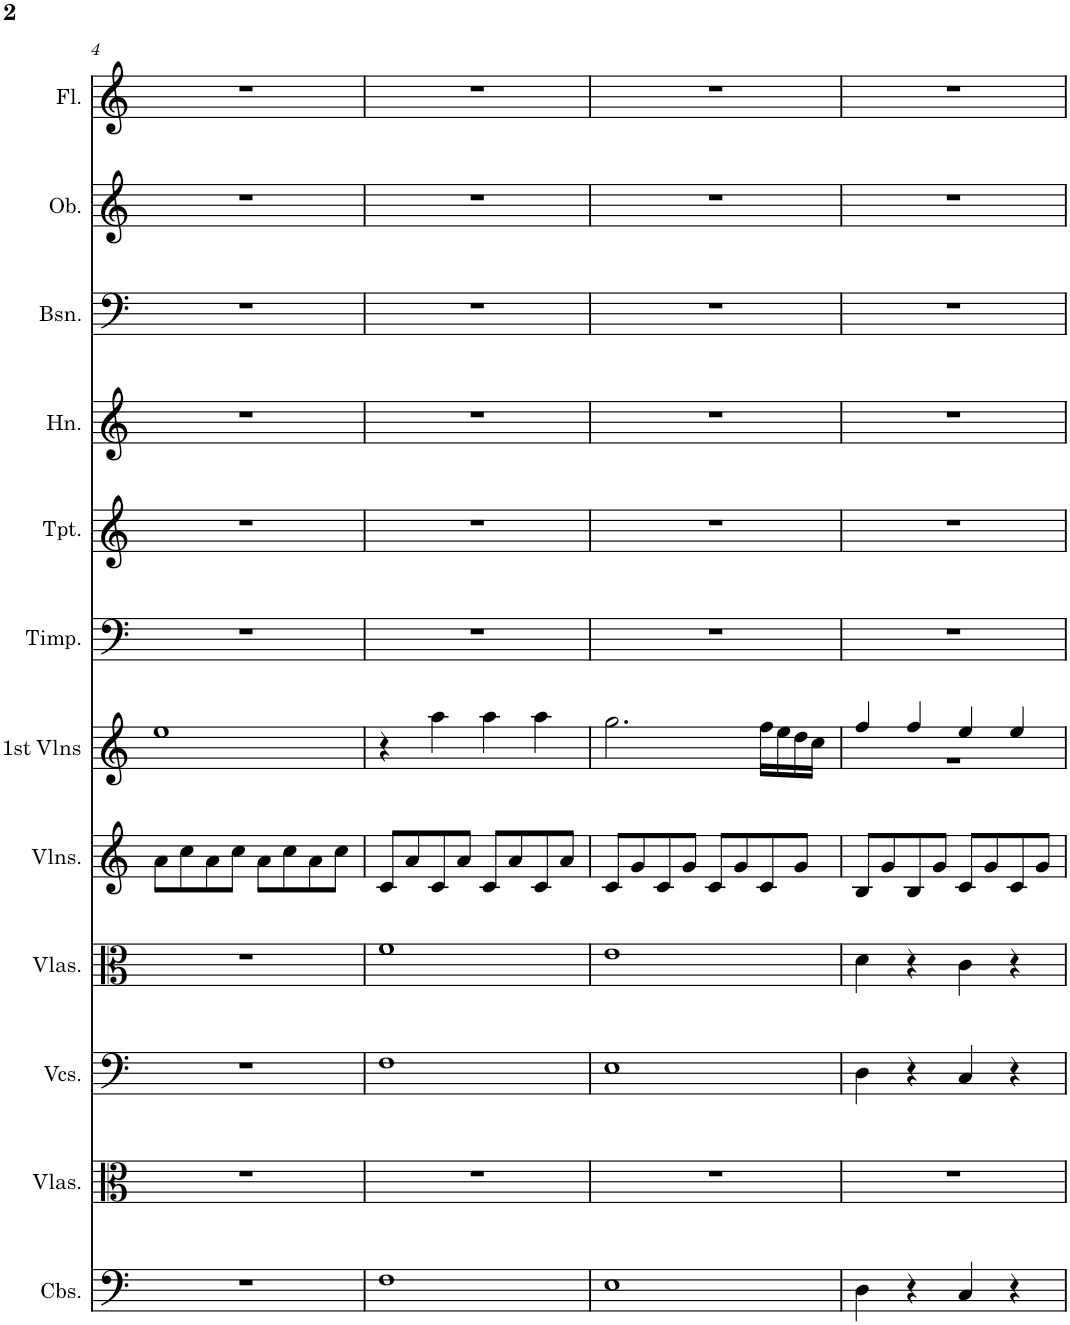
**kern	**kern	**kern	**kern	**kern	**kern	**kern	**kern	**kern	**kern	**kern	**kern
*part12	*part11	*part10	*part9	*part8	*part7	*part6	*part5	*part4	*part3	*part2	*part1
*staff12	*staff11	*staff10	*staff9	*staff8	*staff7	*staff6	*staff5	*staff4	*staff3	*staff2	*staff1
*I"Contrabasses	*I"Violas, Cello (tenor clef)	*I"Violoncellos	*I"Violas	*I"Violins	*I"1st Violins	*I"Timpani	*I"Trumpet	*I"Horn	*I"Bassoon	*I"Oboe	*I"Flute
*I'Cbs.	*I'Vlas.	*I'Vcs.	*I'Vlas.	*I'Vlns.	*I'1st Vlns	*I'Timp.	*I'Tpt.	*I'Hn.	*I'Bsn.	*I'Ob.	*I'Fl.
!!LO:PB:g=z
*clefF4	*clefC3	*clefF4	*clefC3	*clefG2	*clefG2	*clefF4	*clefG2	*clefG2	*clefF4	*clefG2	*clefG2
*Trd7c12	*	*	*	*	*	*	*Trd1c2	*Trd4c7	*	*	*
*k[]	*k[]	*k[]	*k[]	*k[]	*k[]	*k[]	*k[]	*k[]	*k[]	*k[]	*k[]
*M4/4	*M4/4	*M4/4	*M4/4	*M4/4	*M4/4	*M4/4	*M4/4	*M4/4	*M4/4	*M4/4	*M4/4
=4	=4	=4	=4	=4	=4	=4	=4	=4	=4	=4	=4
1r	1r	1r	1r	8a\L	1ee	1r	1r	1r	1r	1r	1r
.	.	.	.	8cc\	.	.	.	.	.	.	.
.	.	.	.	8a\	.	.	.	.	.	.	.
.	.	.	.	8cc\J	.	.	.	.	.	.	.
.	.	.	.	8a\L	.	.	.	.	.	.	.
.	.	.	.	8cc\	.	.	.	.	.	.	.
.	.	.	.	8a\	.	.	.	.	.	.	.
.	.	.	.	8cc\J	.	.	.	.	.	.	.
=5	=5	=5	=5	=5	=5	=5	=5	=5	=5	=5	=5
1F	1r	1F	1f	8c/L	4r	1r	1r	1r	1r	1r	1r
.	.	.	.	8a/	.	.	.	.	.	.	.
.	.	.	.	8c/	4aa\	.	.	.	.	.	.
.	.	.	.	8a/J	.	.	.	.	.	.	.
.	.	.	.	8c/L	4aa\	.	.	.	.	.	.
.	.	.	.	8a/	.	.	.	.	.	.	.
.	.	.	.	8c/	4aa\	.	.	.	.	.	.
.	.	.	.	8a/J	.	.	.	.	.	.	.
=6	=6	=6	=6	=6	=6	=6	=6	=6	=6	=6	=6
1E	1r	1E	1e	8c/L	2.gg\	1r	1r	1r	1r	1r	1r
.	.	.	.	8g/	.	.	.	.	.	.	.
.	.	.	.	8c/	.	.	.	.	.	.	.
.	.	.	.	8g/J	.	.	.	.	.	.	.
.	.	.	.	8c/L	.	.	.	.	.	.	.
.	.	.	.	8g/	.	.	.	.	.	.	.
.	.	.	.	8c/	16ff\LL	.	.	.	.	.	.
.	.	.	.	.	16ee\	.	.	.	.	.	.
.	.	.	.	8g/J	16dd\	.	.	.	.	.	.
.	.	.	.	.	16cc\JJ	.	.	.	.	.	.
=7	=7	=7	=7	=7	=7	=7	=7	=7	=7	=7	=7
*	*	*	*	*	*^	*	*	*	*	*	*
4D\	1r	4D\	4d\	8B/L	4ff/	1r	1r	1r	1r	1r	1r	1r
.	.	.	.	8g/	.	.	.	.	.	.	.	.
4r	.	4r	4r	8B/	4ff/	.	.	.	.	.	.	.
.	.	.	.	8g/J	.	.	.	.	.	.	.	.
4C/	.	4C/	4c\	8c/L	4ee/	.	.	.	.	.	.	.
.	.	.	.	8g/	.	.	.	.	.	.	.	.
4r	.	4r	4r	8c/	4ee/	.	.	.	.	.	.	.
.	.	.	.	8g/J	.	.	.	.	.	.	.	.
*	*	*	*	*	*v	*v	*	*	*	*	*	*
=	=	=	=	=	=	=	=	=	=	=	=
*-	*-	*-	*-	*-	*-	*-	*-	*-	*-	*-	*-
